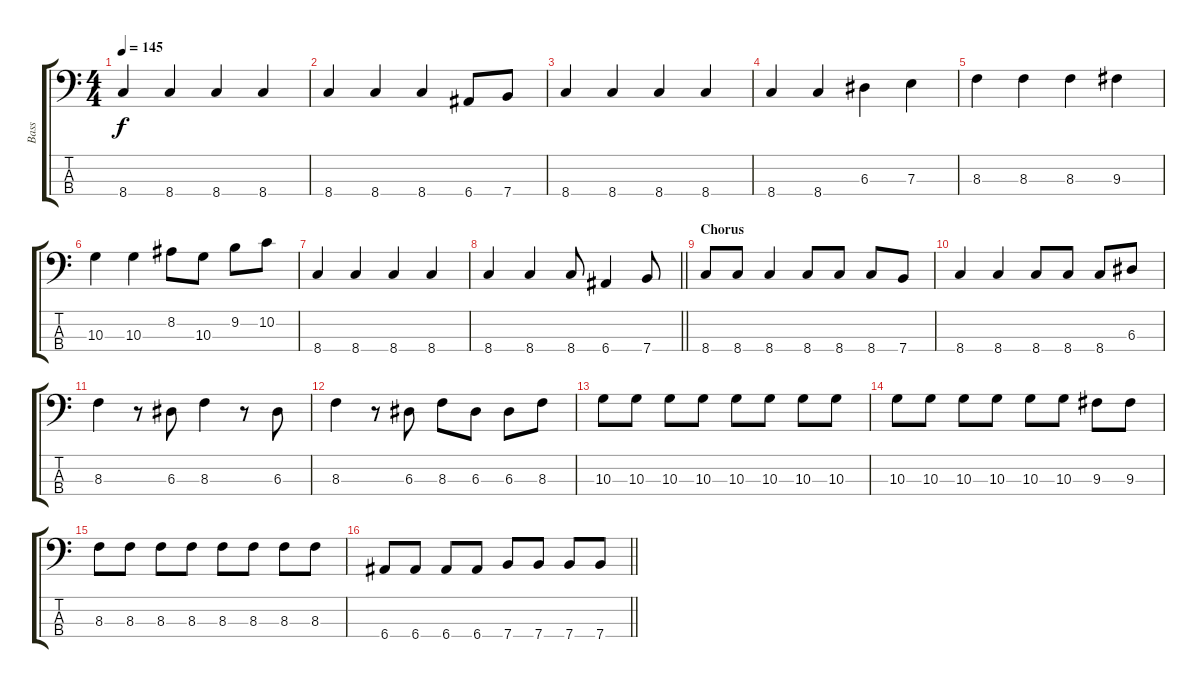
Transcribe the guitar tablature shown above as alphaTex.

\track ("Bass" "Bass") {instrument electricbassfinger}
\staff {score tabs}
\tuning (G2 D2 A1 E1) {hide}
\ts (4 4)
\tempo 145
\clef f4
\ks c
8.4.4{dy f} 8.4.4 8.4.4 8.4.4 |
8.4.4 8.4.4 8.4.4 6.4.8 7.4.8 |
8.4.4 8.4.4 8.4.4 8.4.4 |
8.4.4 8.4.4 6.3.4 7.3.4 |
8.3.4 8.3.4 8.3.4 9.3.4 |
10.3.4 10.3.4 8.2.8 10.3.8 9.2.8 10.2.8 |
8.4.4 8.4.4 8.4.4 8.4.4 |
\barLineRight lightlight
8.4.4 8.4.4 8.4.8 6.4.4 7.4.8 |
\section ("" "Chorus")
8.4.8 8.4.8 8.4.4 8.4.8 8.4.8 8.4.8 7.4.8 |
8.4.4 8.4.4 8.4.8 8.4.8 8.4.8 6.3.8 |
8.3.4 r.8 6.3.8 8.3.4 r.8 6.3.8 |
8.3.4 r.8 6.3.8 8.3.8 6.3.8 6.3.8 8.3.8 |
10.3.8 10.3.8 10.3.8 10.3.8 10.3.8 10.3.8 10.3.8 10.3.8 |
10.3.8 10.3.8 10.3.8 10.3.8 10.3.8 10.3.8 9.3.8 9.3.8 |
8.3.8 8.3.8 8.3.8 8.3.8 8.3.8 8.3.8 8.3.8 8.3.8 |
\barLineRight lightlight
6.4.8 6.4.8 6.4.8 6.4.8 7.4.8 7.4.8 7.4.8 7.4.8
